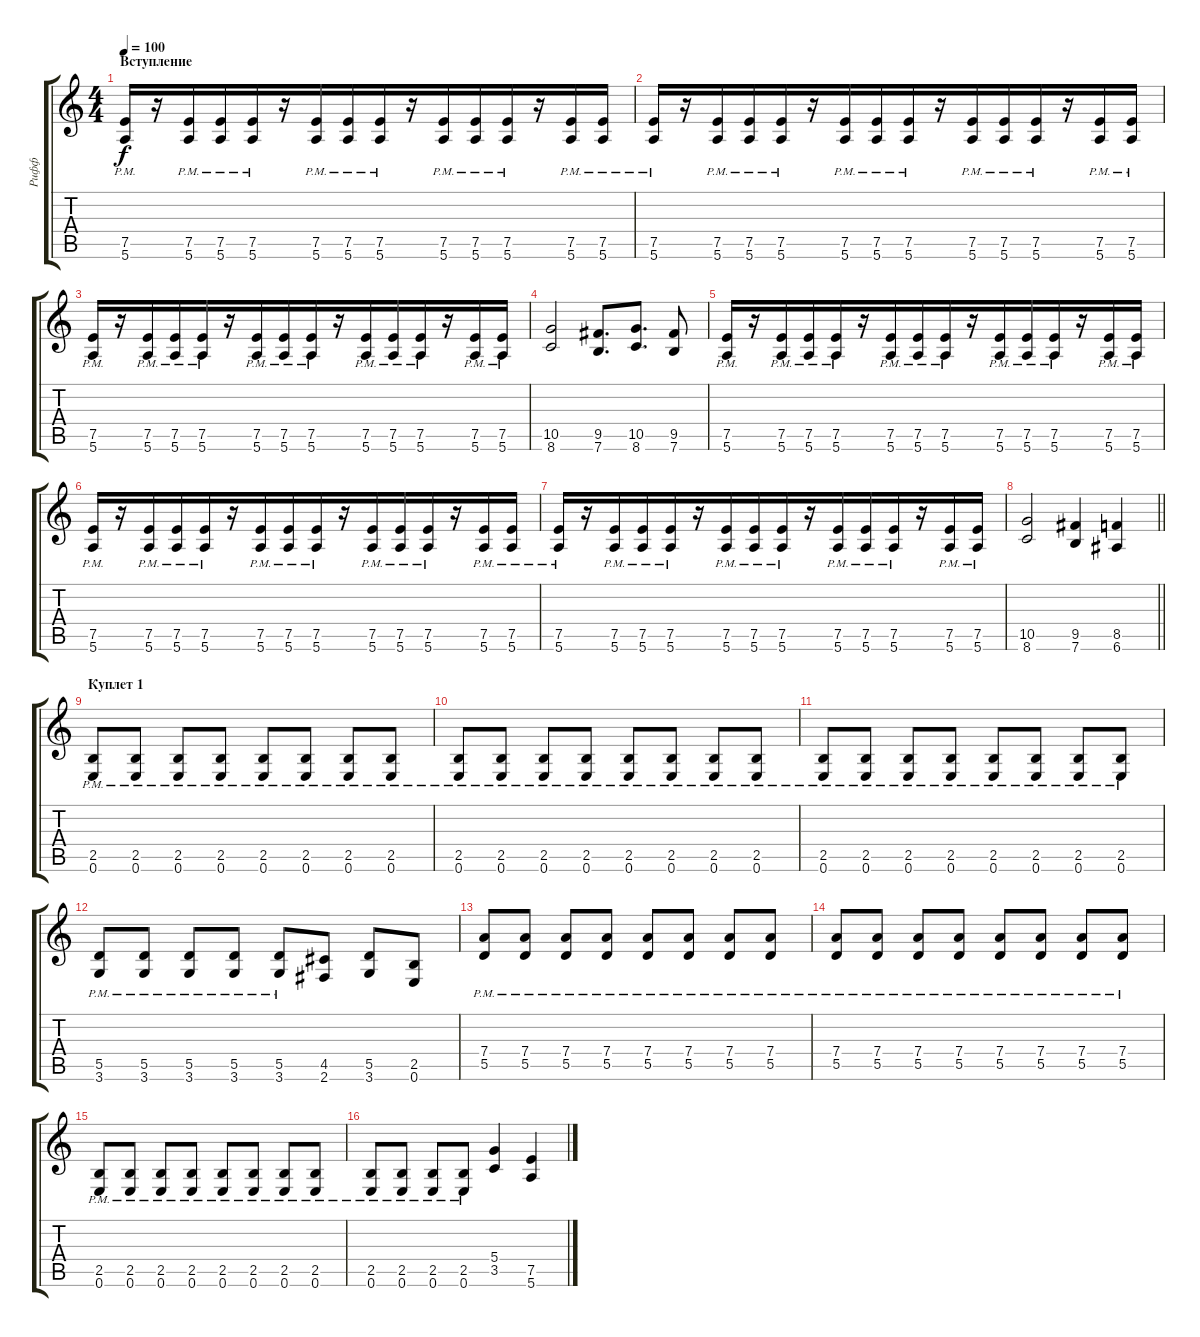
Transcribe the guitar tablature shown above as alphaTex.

\track ("Рифф" "Рифф") {instrument distortionguitar}
\staff {score tabs}
\tuning (E4 B3 G3 D3 A2 E2) {hide}
\ts (4 4)
\section ("" "Вступление")
\tempo 100
\clef g2
\ks c
(7.5{pm} 5.6{pm}).16{dy f instrument distortionguitar} r.16 (7.5{pm} 5.6{pm}).16 (7.5{pm} 5.6{pm}).16{beam merge} (7.5{pm} 5.6{pm}).16 r.16 (7.5{pm} 5.6{pm}).16 (7.5{pm} 5.6{pm}).16{beam merge} (7.5{pm} 5.6{pm}).16 r.16 (7.5{pm} 5.6{pm}).16 (7.5{pm} 5.6{pm}).16{beam merge} (7.5{pm} 5.6{pm}).16 r.16 (7.5{pm} 5.6{pm}).16 (7.5{pm} 5.6{pm}).16 |
(7.5{pm} 5.6{pm}).16 r.16 (7.5{pm} 5.6{pm}).16 (7.5{pm} 5.6{pm}).16{beam merge} (7.5{pm} 5.6{pm}).16 r.16 (7.5{pm} 5.6{pm}).16 (7.5{pm} 5.6{pm}).16{beam merge} (7.5{pm} 5.6{pm}).16 r.16 (7.5{pm} 5.6{pm}).16 (7.5{pm} 5.6{pm}).16{beam merge} (7.5{pm} 5.6{pm}).16 r.16 (7.5{pm} 5.6{pm}).16 (7.5{pm} 5.6{pm}).16 |
(7.5{pm} 5.6{pm}).16 r.16 (7.5{pm} 5.6{pm}).16 (7.5{pm} 5.6{pm}).16{beam merge} (7.5{pm} 5.6{pm}).16 r.16 (7.5{pm} 5.6{pm}).16 (7.5{pm} 5.6{pm}).16{beam merge} (7.5{pm} 5.6{pm}).16 r.16 (7.5{pm} 5.6{pm}).16 (7.5{pm} 5.6{pm}).16{beam merge} (7.5{pm} 5.6{pm}).16 r.16 (7.5{pm} 5.6{pm}).16 (7.5{pm} 5.6{pm}).16 |
(10.5 8.6).2 (9.5 7.6).8{d} (10.5 8.6).8{d} (9.5 7.6).8 |
(7.5{pm} 5.6{pm}).16 r.16 (7.5{pm} 5.6{pm}).16 (7.5{pm} 5.6{pm}).16{beam merge} (7.5{pm} 5.6{pm}).16 r.16 (7.5{pm} 5.6{pm}).16 (7.5{pm} 5.6{pm}).16{beam merge} (7.5{pm} 5.6{pm}).16 r.16 (7.5{pm} 5.6{pm}).16 (7.5{pm} 5.6{pm}).16{beam merge} (7.5{pm} 5.6{pm}).16 r.16 (7.5{pm} 5.6{pm}).16 (7.5{pm} 5.6{pm}).16 |
(7.5{pm} 5.6{pm}).16 r.16 (7.5{pm} 5.6{pm}).16 (7.5{pm} 5.6{pm}).16{beam merge} (7.5{pm} 5.6{pm}).16 r.16 (7.5{pm} 5.6{pm}).16 (7.5{pm} 5.6{pm}).16{beam merge} (7.5{pm} 5.6{pm}).16 r.16 (7.5{pm} 5.6{pm}).16 (7.5{pm} 5.6{pm}).16{beam merge} (7.5{pm} 5.6{pm}).16 r.16 (7.5{pm} 5.6{pm}).16 (7.5{pm} 5.6{pm}).16 |
(7.5{pm} 5.6{pm}).16 r.16 (7.5{pm} 5.6{pm}).16 (7.5{pm} 5.6{pm}).16{beam merge} (7.5{pm} 5.6{pm}).16 r.16 (7.5{pm} 5.6{pm}).16 (7.5{pm} 5.6{pm}).16{beam merge} (7.5{pm} 5.6{pm}).16 r.16 (7.5{pm} 5.6{pm}).16 (7.5{pm} 5.6{pm}).16{beam merge} (7.5{pm} 5.6{pm}).16 r.16 (7.5{pm} 5.6{pm}).16 (7.5{pm} 5.6{pm}).16 |
\barLineRight lightlight
(10.5 8.6).2 (9.5 7.6).4 (8.5 6.6).4 |
\section ("" "Куплет 1")
(2.5{pm} 0.6{pm}).8 (2.5{pm} 0.6{pm}).8 (2.5{pm} 0.6{pm}).8 (2.5{pm} 0.6{pm}).8 (2.5{pm} 0.6{pm}).8 (2.5{pm} 0.6{pm}).8 (2.5{pm} 0.6{pm}).8 (2.5{pm} 0.6{pm}).8 |
(2.5{pm} 0.6{pm}).8 (2.5{pm} 0.6{pm}).8 (2.5{pm} 0.6{pm}).8 (2.5{pm} 0.6{pm}).8 (2.5{pm} 0.6{pm}).8 (2.5{pm} 0.6{pm}).8 (2.5{pm} 0.6{pm}).8 (2.5{pm} 0.6{pm}).8 |
(2.5{pm} 0.6{pm}).8 (2.5{pm} 0.6{pm}).8 (2.5{pm} 0.6{pm}).8 (2.5{pm} 0.6{pm}).8 (2.5{pm} 0.6{pm}).8 (2.5{pm} 0.6{pm}).8 (2.5{pm} 0.6{pm}).8 (2.5{pm} 0.6{pm}).8 |
(5.5{pm} 3.6{pm}).8 (5.5{pm} 3.6{pm}).8 (5.5{pm} 3.6{pm}).8 (5.5{pm} 3.6{pm}).8 (5.5{pm} 3.6{pm}).8 (4.5 2.6).8 (5.5 3.6).8 (2.5 0.6).8 |
(7.4{pm} 5.5{pm}).8 (7.4{pm} 5.5{pm}).8 (7.4{pm} 5.5{pm}).8 (7.4{pm} 5.5{pm}).8 (7.4{pm} 5.5{pm}).8 (7.4{pm} 5.5{pm}).8 (7.4{pm} 5.5{pm}).8 (7.4{pm} 5.5{pm}).8 |
(7.4{pm} 5.5{pm}).8 (7.4{pm} 5.5{pm}).8 (7.4{pm} 5.5{pm}).8 (7.4{pm} 5.5{pm}).8 (7.4{pm} 5.5{pm}).8 (7.4{pm} 5.5{pm}).8 (7.4{pm} 5.5{pm}).8 (7.4{pm} 5.5{pm}).8 |
(2.5{pm} 0.6{pm}).8 (2.5{pm} 0.6{pm}).8 (2.5{pm} 0.6{pm}).8 (2.5{pm} 0.6{pm}).8 (2.5{pm} 0.6{pm}).8 (2.5{pm} 0.6{pm}).8 (2.5{pm} 0.6{pm}).8 (2.5{pm} 0.6{pm}).8 |
(2.5{pm} 0.6{pm}).8 (2.5{pm} 0.6{pm}).8 (2.5{pm} 0.6{pm}).8 (2.5{pm} 0.6{pm}).8 (5.4 3.5).4 (7.5 5.6).4
